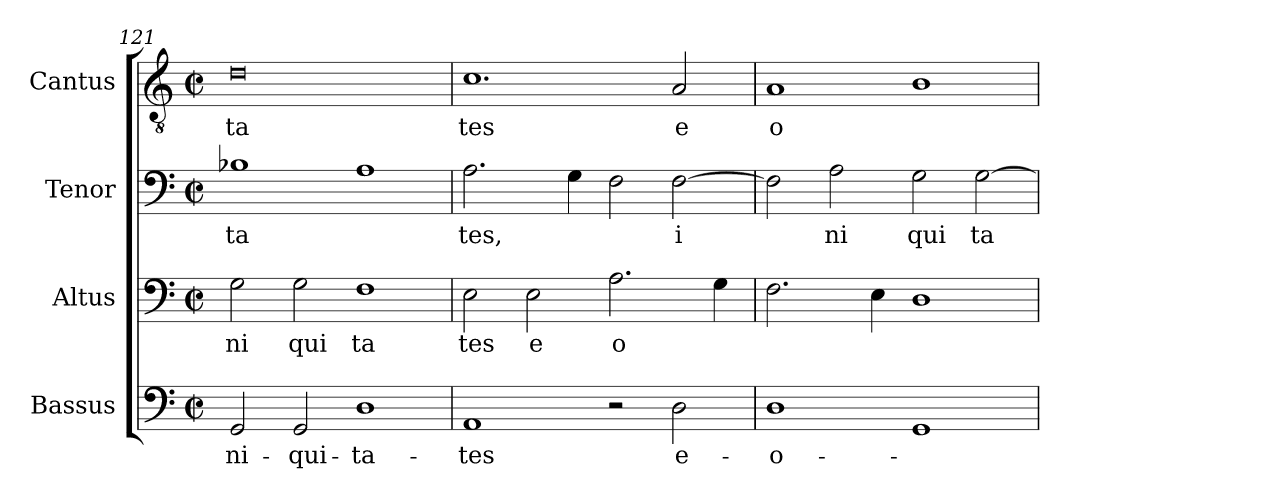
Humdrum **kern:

**kern	**text	**kern	**text	**kern	**text	**kern	**text
*part4	*part4	*part3	*part3	*part2	*part2	*part1	*part1
*staff4	*staff4	*staff3	*staff3	*staff2	*staff2	*staff1	*staff1
*I"Bassus	*	*I"Altus	*	*I"Tenor	*	*I"Cantus	*
*clefF4	*	*clefF4	*	*clefF4	*	*clefGv2	*
*	*	*	*	*	*	*k[]	*
*	*	*	*	*	*	*C:	*
*M2/2	*	*M2/2	*	*M2/2	*	*M2/2	*
*met(c|)	*	*met(c|)	*	*met(c|)	*	*met(c|)	*
=121	=121	=121	=121	=121	=121	=121	=121
!	!LO:LY:b:cj	!	!LO:LY:b:cj	!	!LO:LY:b:cj	!	!LO:LY:b:cj
2GG/	-ni-	2G\	ni	1B-X	ta	0d	ta
!	!LO:LY:b:cj	!	!LO:LY:b:cj	!	!	!	!
2GG/	-qui-	2G\	qui	.	.	.	.
!	!LO:LY:b:cj	!	!LO:LY:b:cj	!	!	!	!
1D	-ta-	1F	ta	1A	.	.	.
=122	=122	=122	=122	=122	=122	=122	=122
!	!LO:LY:b:cj	!	!LO:LY:b:cj	!	!LO:LY:b	!	!LO:LY:b:cj
1AA	-tes	2E\	tes	2.A\	tes,	1.c	tes
!	!	!	!LO:LY:b:cj	!	!	!	!
.	.	2E\	e	.	.	.	.
.	.	.	.	4G\	.	.	.
!	!	!	!LO:LY:b:cj	!	!	!	!
2r	.	2.A\	o	2F\	.	.	.
!	!LO:LY:b:cj	!	!	!	!LO:LY:b:rj	!	!LO:LY:b:cj
2D\	e-	.	.	[>2F\	i	2A/	e
.	.	4G\	.	.	.	.	.
=123	=123	=123	=123	=123	=123	=123	=123
!	!LO:LY:b:rj	!	!	!	!	!	!LO:LY:b:rj
1D	-o-	2.F\	.	2F\]	.	1A	o
!	!	!	!	!	!LO:LY:b:cj	!	!
.	.	.	.	2A\	ni	.	.
.	.	4E\	.	.	.	.	.
!	!	!	!	!	!LO:LY:b:cj	!	!
1GG	.	1D	.	2G\	qui	1B	.
!	!	!	!	!	!LO:LY:b:cj	!	!
.	.	.	.	[>2G\	ta	.	.
=	=	=	=	=	=	=	=
*-	*-	*-	*-	*-	*-	*-	*-
